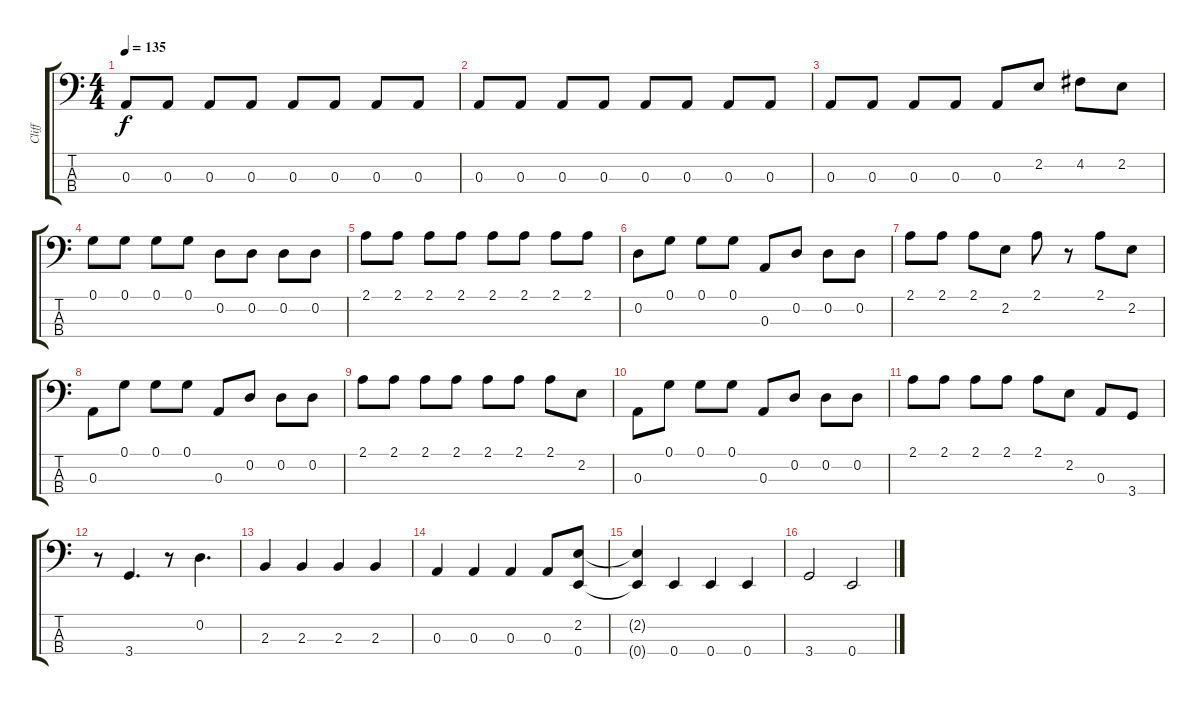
\track ("Cliff" "Cliff") {instrument electricbasspick}
\staff {score tabs}
\tuning (G2 D2 A1 E1) {hide}
\ts (4 4)
\tempo 135
\clef f4
\ks c
0.3.8{dy f} 0.3.8 0.3.8 0.3.8 0.3.8 0.3.8 0.3.8 0.3.8 |
0.3.8 0.3.8 0.3.8 0.3.8 0.3.8 0.3.8 0.3.8 0.3.8 |
0.3.8 0.3.8 0.3.8 0.3.8 0.3.8 2.2.8 4.2.8 2.2.8 |
0.1.8 0.1.8 0.1.8 0.1.8 0.2.8 0.2.8 0.2.8 0.2.8 |
2.1.8 2.1.8 2.1.8 2.1.8 2.1.8 2.1.8 2.1.8 2.1.8 |
0.2.8 0.1.8 0.1.8 0.1.8 0.3.8 0.2.8 0.2.8 0.2.8 |
2.1.8 2.1.8 2.1.8 2.2.8 2.1.8 r.8 2.1.8 2.2.8 |
0.3.8 0.1.8 0.1.8 0.1.8 0.3.8 0.2.8 0.2.8 0.2.8 |
2.1.8 2.1.8 2.1.8 2.1.8 2.1.8 2.1.8 2.1.8 2.2.8 |
0.3.8 0.1.8 0.1.8 0.1.8 0.3.8 0.2.8 0.2.8 0.2.8 |
2.1.8 2.1.8 2.1.8 2.1.8 2.1.8 2.2.8 0.3.8 3.4.8 |
r.8 3.4.4{d} r.8 0.2.4{d} |
2.3.4 2.3.4 2.3.4 2.3.4 |
0.3.4 0.3.4 0.3.4 0.3.8 (2.2 0.4).8 |
(2.2{t} 0.4{t}).4 0.4.4 0.4.4 0.4.4 |
3.4.2 0.4.2
